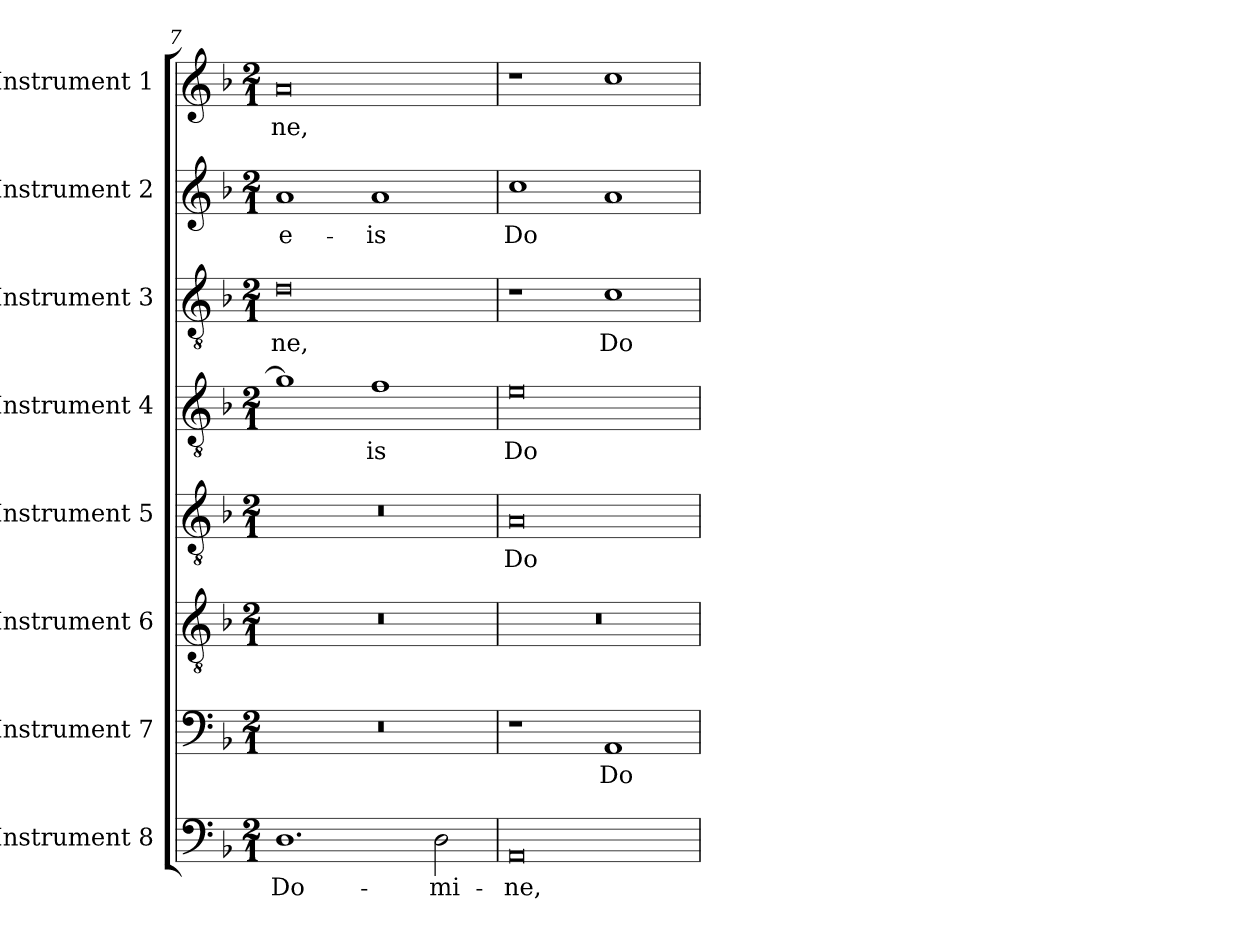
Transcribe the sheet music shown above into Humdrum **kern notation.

**kern	**text	**kern	**text	**kern	**kern	**text	**kern	**text	**kern	**text	**kern	**text	**kern	**text
*part8	*part8	*part7	*part7	*part6	*part5	*part5	*part4	*part4	*part3	*part3	*part2	*part2	*part1	*part1
*staff8	*staff8	*staff7	*staff7	*staff6	*staff5	*staff5	*staff4	*staff4	*staff3	*staff3	*staff2	*staff2	*staff1	*staff1
*I"Instrument 8	*	*I"Instrument 7	*	*I"Instrument 6	*I"Instrument 5	*	*I"Instrument 4	*	*I"Instrument 3	*	*I"Instrument 2	*	*I"Instrument 1	*
!!LO:PB:g=z
*clefF4	*	*clefF4	*	*clefGv2	*clefGv2	*	*clefGv2	*	*clefGv2	*	*clefG2	*	*clefG2	*
*k[b-]	*	*k[b-]	*	*k[b-]	*k[b-]	*	*k[b-]	*	*k[b-]	*	*k[b-]	*	*k[b-]	*
*F:	*	*F:	*	*F:	*F:	*	*F:	*	*F:	*	*F:	*	*F:	*
*M2/1	*	*M2/1	*	*M2/1	*M2/1	*	*M2/1	*	*M2/1	*	*M2/1	*	*M2/1	*
=7	=7	=7	=7	=7	=7	=7	=7	=7	=7	=7	=7	=7	=7	=7
!	!LO:LY:b:cj	!	!	!	!	!	!	!LO:LY:b:cj	!	!LO:LY:b:cj	!	!LO:LY:b:cj	!	!LO:LY:b:cj
1.D	Do-	0r	.	0r	0r	.	1g]	--	0d	-ne,	1a	e-	0a	-ne,
!	!	!	!	!	!	!	!	!LO:LY:b:cj	!	!	!	!LO:LY:b:cj	!	!
.	.	.	.	.	.	.	1f	-is	.	.	1a	-is	.	.
!	!LO:LY:b:cj	!	!	!	!	!	!	!	!	!	!	!	!	!
2D\	-mi-	.	.	.	.	.	.	.	.	.	.	.	.	.
=8	=8	=8	=8	=8	=8	=8	=8	=8	=8	=8	=8	=8	=8	=8
!	!LO:LY:b:cj	!	!	!	!	!LO:LY:b:cj	!	!LO:LY:b:cj	!	!	!	!LO:LY:b:cj	!	!
0AA	-ne,	1r	.	0r	0A	Do-	0e	Do-	1r	.	1cc	Do-	1r	.
!	!	!	!LO:LY:b:cj	!	!	!	!	!	!	!LO:LY:b:cj	!	!LO:LY:b:cj	!	!LO:LY:b:cj
.	.	1AA	Do-	.	.	.	.	.	1c	Do-	1a	--	1cc	.
=	=	=	=	=	=	=	=	=	=	=	=	=	=	=
*-	*-	*-	*-	*-	*-	*-	*-	*-	*-	*-	*-	*-	*-	*-
